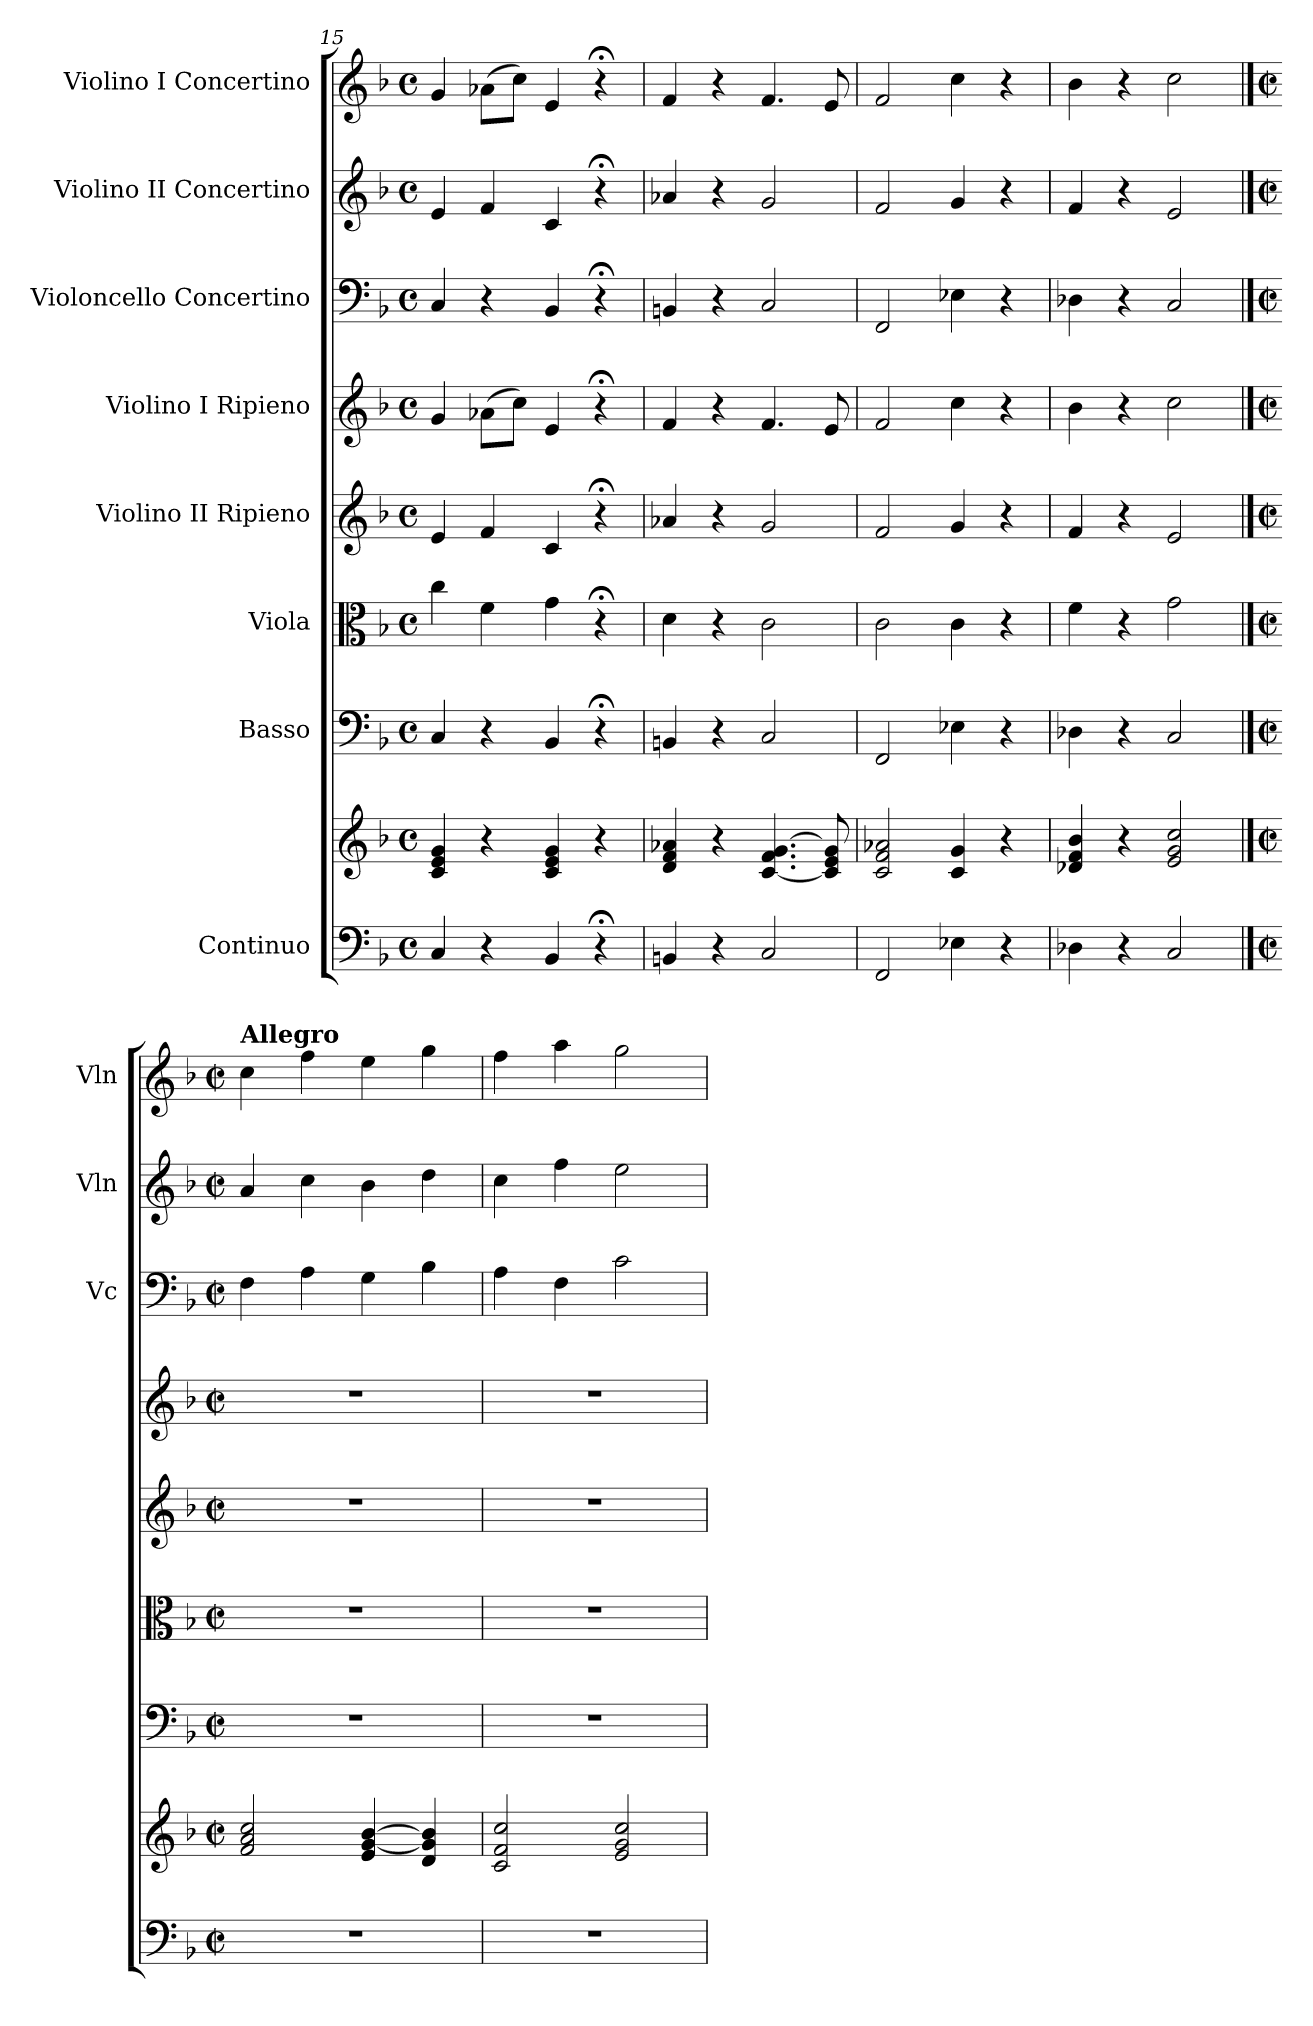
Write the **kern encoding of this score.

**kern	**kern	**kern	**kern	**kern	**kern	**kern	**kern	**kern
*part8	*part8	*part7	*part6	*part5	*part4	*part3	*part2	*part1
*staff9	*staff8	*staff7	*staff6	*staff5	*staff4	*staff3	*staff2	*staff1
*I"Continuo	*	*I"Basso	*I"Viola	*I"Violino II Ripieno	*I"Violino I Ripieno	*I"Violoncello Concertino	*I"Violino II Concertino	*I"Violino I Concertino
*	*	*	*	*	*	*I'Vc	*I'Vln	*I'Vln
*clefF4	*clefG2	*clefF4	*clefC3	*clefG2	*clefG2	*clefF4	*clefG2	*clefG2
*k[b-]	*k[b-]	*k[b-]	*k[b-]	*k[b-]	*k[b-]	*k[b-]	*k[b-]	*k[b-]
*M4/4	*M4/4	*M4/4	*M4/4	*M4/4	*M4/4	*M4/4	*M4/4	*M4/4
*met(c)	*met(c)	*met(c)	*met(c)	*met(c)	*met(c)	*met(c)	*met(c)	*met(c)
=15	=15	=15	=15	=15	=15	=15	=15	=15
4C/	4c/ 4e/ 4g/	4C/	4cc\	4e/	4g/	4C/	4e/	4g/
4r	4r	4r	4f\	4f/	(>8a-X\L	4r	4f/	(>8a-X\L
.	.	.	.	.	8cc\J)	.	.	8cc\J)
4BB-/	4c/ 4e/ 4g/	4BB-/	4g\	4c/	4e/	4BB-/	4c/	4e/
4r;<	4r	4r;<	4r;<	4r;<	4r;<	4r;<	4r;<	4r;<
=16	=16	=16	=16	=16	=16	=16	=16	=16
4BBn/	4d/ 4f/ 4a-X/	4BBn/	4d\	4a-X/	4f/	4BBn/	4a-X/	4f/
4r	4r	4r	4r	4r	4r	4r	4r	4r
2C/	[4.c/ 4.f/ [4.g/	2C/	2c\	2g/	4.f/	2C/	2g/	4.f/
.	8c/] 8e/ 8g/]	.	.	.	8e/	.	.	8e/
=17	=17	=17	=17	=17	=17	=17	=17	=17
2FF/	2c/ 2f/ 2a-X/	2FF/	2c\	2f/	2f/	2FF/	2f/	2f/
4E-X\	4c/ 4g/	4E-X\	4c\	4g/	4cc\	4E-X\	4g/	4cc\
4r	4r	4r	4r	4r	4r	4r	4r	4r
=18	=18	=18	=18	=18	=18	=18	=18	=18
4D-X\	4d-X/ 4f/ 4b-/	4D-X\	4f\	4f/	4b-\	4D-X\	4f/	4b-\
4r	4r	4r	4r	4r	4r	4r	4r	4r
2C/	2e/ 2g/ 2cc/	2C/	2g\	2e/	2cc\	2C/	2e/	2cc\
!!LO:PB:g=z
==1	==1	==1	==1	==1	==1	==1	==1	==1
*M2/2	*M2/2	*M2/2	*M2/2	*M2/2	*M2/2	*M2/2	*M2/2	*M2/2
*met(c|)	*met(c|)	*met(c|)	*met(c|)	*met(c|)	*met(c|)	*met(c|)	*met(c|)	*met(c|)
!	!	!	!	!	!	!	!	!LO:TX:a:B:t=Allegro
1r	2f/ 2a/ 2cc/	1r	1r	1r	1r	4F\	4a/	4cc\
.	.	.	.	.	.	4A\	4cc\	4ff\
.	4e/ [4g/ [4b-/	.	.	.	.	4G\	4b-\	4ee\
.	4d/ 4g/] 4b-/]	.	.	.	.	4B-\	4dd\	4gg\
=2	=2	=2	=2	=2	=2	=2	=2	=2
1r	2c/ 2f/ 2cc/	1r	1r	1r	1r	4A\	4cc\	4ff\
.	.	.	.	.	.	4F\	4ff\	4aa\
.	2e/ 2g/ 2cc/	.	.	.	.	2c\	2ee\	2gg\
=	=	=	=	=	=	=	=	=
*-	*-	*-	*-	*-	*-	*-	*-	*-
